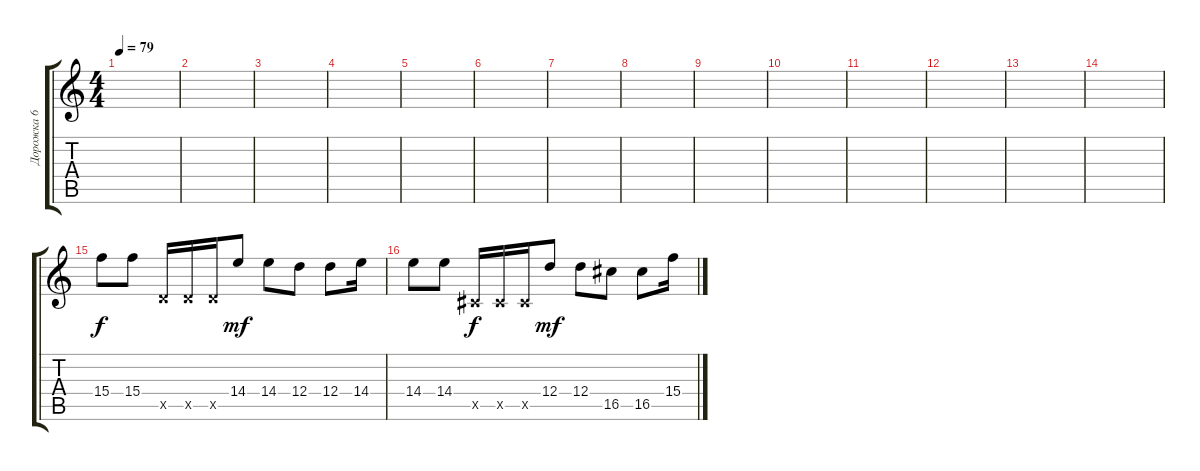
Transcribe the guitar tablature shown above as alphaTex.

\track ("Дорожка 6" "Дорожка 6") {instrument distortionguitar}
\staff {score tabs}
\tuning (E4 B3 G3 D3 A2 E2) {hide}
\ts (4 4)
\tempo 79
\clef g2
\ks c
|
|
|
|
|
|
|
|
|
|
|
|
|
|
15.4.8 15.4.8 5.5{x}.16 5.5{x}.16 5.5{x}.16 14.4.8{dy mf} 14.4.8 12.4.8 12.4.8 14.4.16 |
14.4.8 14.4.8 4.5{x}.16{dy f} 4.5{x}.16 4.5{x}.16 12.4.8{dy mf} 12.4.8 16.5.8 16.5.8 15.4.16
